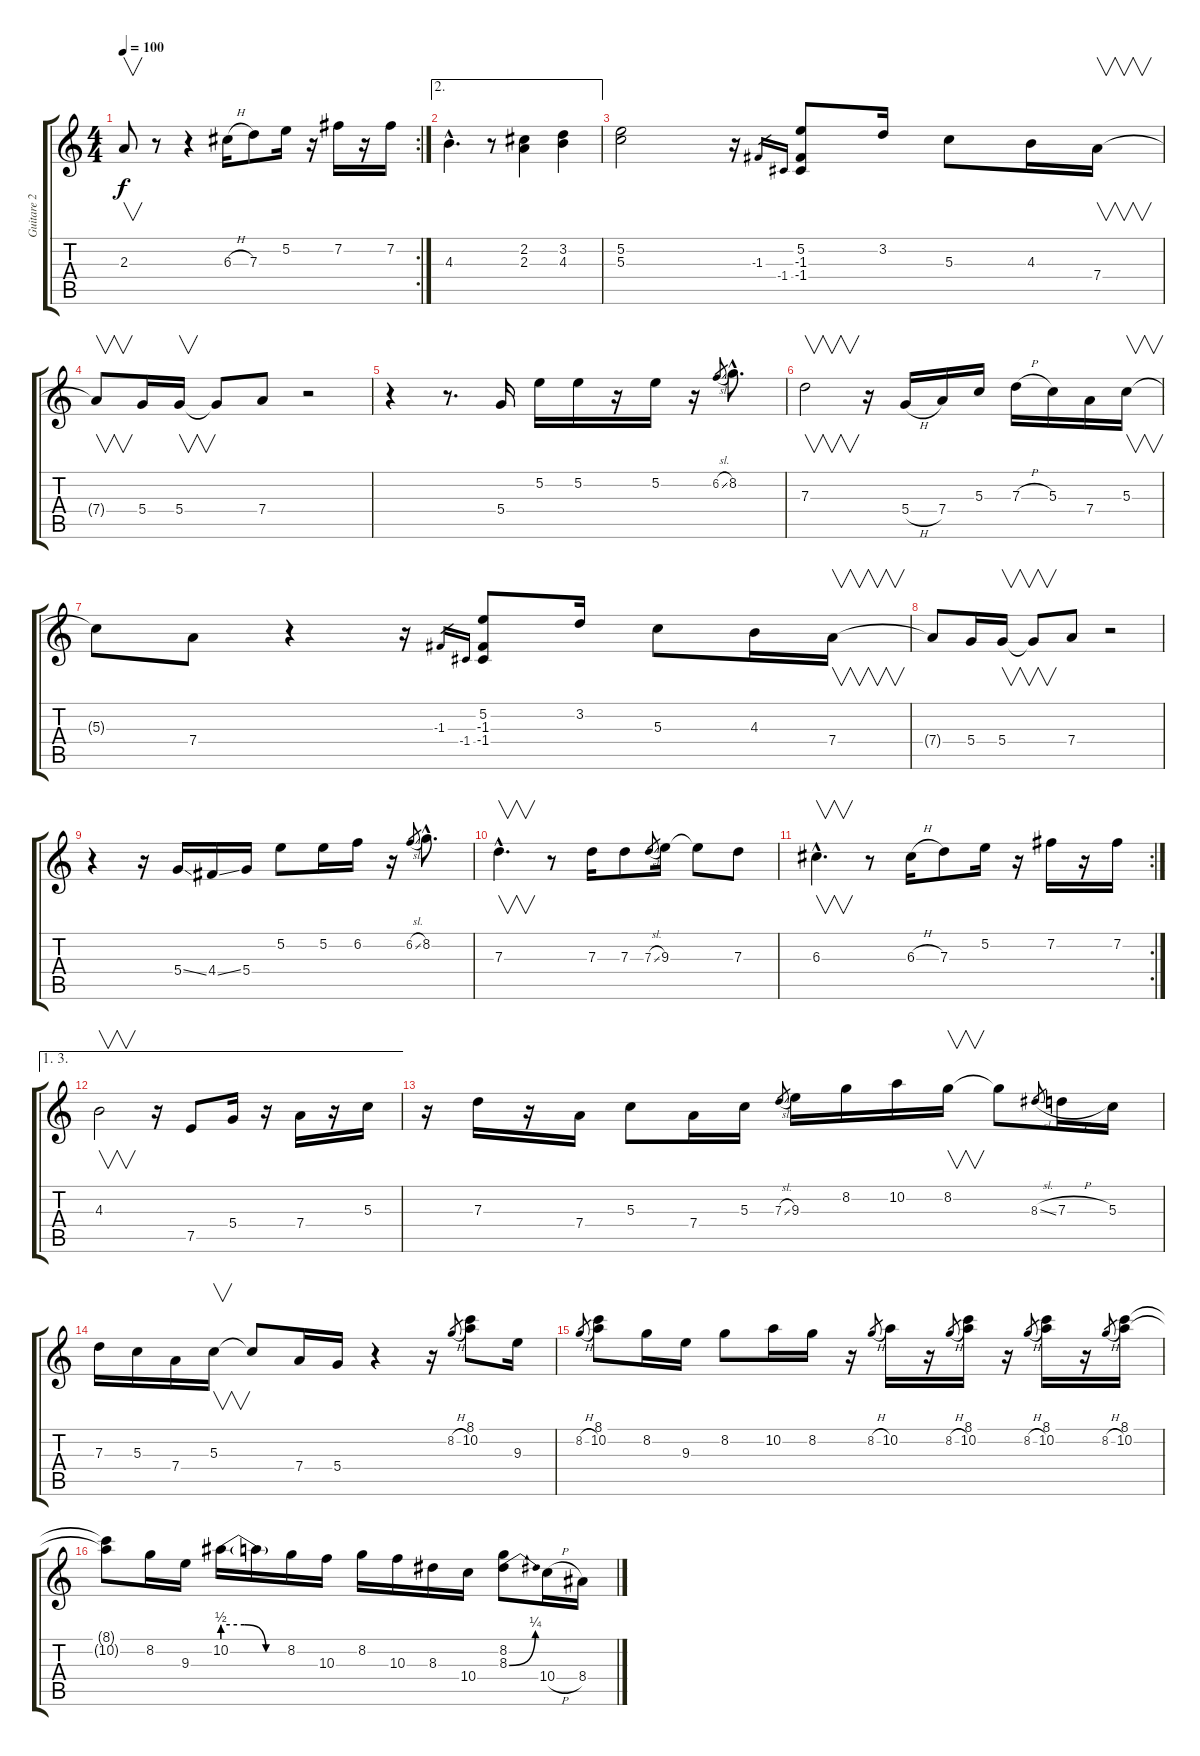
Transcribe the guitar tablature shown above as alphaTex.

\track ("Guitare 2" "Guitare 2") {instrument electricguitarjazz}
\staff {score tabs}
\tuning (E4 B3 G3 D3 A2 E2) {hide}
\rc 2
\ts (4 4)
\tempo 100
\clef g2
\ks c
2.3{t}.8{v dy f} r.8 r.4 6.3{h}.16 7.3.8 5.2.16 r.16 7.2.16 r.16 7.2.16 |
\ae 2
4.3{hac}.4{d} r.8 (2.2 2.3).4 (3.2 4.3).4 |
(5.2 5.3).2 r.16 -1.3.16{gr} -1.4.16{gr} (5.2 -1.3 -1.4).8 3.2.16 5.3.8 4.3.16 7.4.16{v} |
7.4{t}.8{v} 5.4.16 5.4.16{v} 5.4{t}.8 7.4.8 r.2 |
r.4 r.8{d} 5.4.16 5.2.16 5.2.16 r.16 5.2.16 r.16 6.2{sl}.8{gr} 8.2{hac}.8{d} |
7.3.2{v} r.16 5.4{h}.16 7.4.16 5.3.16 7.3{h}.16 5.3.16 7.4.16 5.3.16{v} |
5.3{t}.8 7.4.8 r.4 r.16 -1.3.16{gr} -1.4.16{gr} (5.2 -1.3 -1.4).8 3.2.16 5.3.8 4.3.16 7.4.16{v} |
7.4{t}.8 5.4.16 5.4.16{v} 5.4{t}.8{v} 7.4.8 r.2 |
r.4 r.16 5.4{ss}.16 4.4{ss}.16 5.4.16 5.2.8 5.2.16 6.2.16 r.16 6.2{sl}.8{gr} 8.2{hac}.8{d} |
7.3{hac}.4{v d} r.8 7.3.16 7.3.8 7.3{sl}.8{gr} 9.3.16 9.3{t}.8 7.3.8 |
\rc 2
6.3{hac}.4{v d} r.8 6.3{h}.16 7.3.8 5.2.16 r.16 7.2.16 r.16 7.2.16 |
\ae (1 3)
4.3.2{v} r.16 7.5.8 5.4.16 r.16 7.4.16 r.16 5.3.16 |
r.16 7.3.16 r.16 7.4.16 5.3.8 7.4.16 5.3.16 7.3{sl}.8{gr} 9.3.16 8.2.16 10.2.16 8.2.16{v} 8.2{t}.8 8.3{sl}.8{gr} 7.3{h}.16 5.3.16 |
7.3.16 5.3.16 7.4.16 5.3.16{v} 5.3{t}.8 7.4.16 5.4.16 r.4 r.16 8.2{h}.8{gr} (8.1 10.2).8 9.3.16 |
8.2{h}.8{gr} (8.1 10.2).8 8.2.16 9.3.16 8.2.8 10.2.16 8.2.16 r.16 8.2{h}.8{gr} 10.2.16 r.16 8.2{h}.8{gr} (8.1 10.2).16 r.16 8.2{h}.8{gr} (8.1 10.2).16 r.16 8.2{h}.8{gr} (8.1 10.2).16 |
(8.1{t} 10.2{t}).8 8.2.16 9.3.16 10.2{be (custom 0 2 20 2 40 0 60 0)}.16 10.2{t}.16 8.2.16 10.3.16 8.2.16 10.3.16 8.3.16 10.4.16 (8.2 8.3{be (bend 0 0 60 1)}).8 10.4{h}.16 8.4.16
